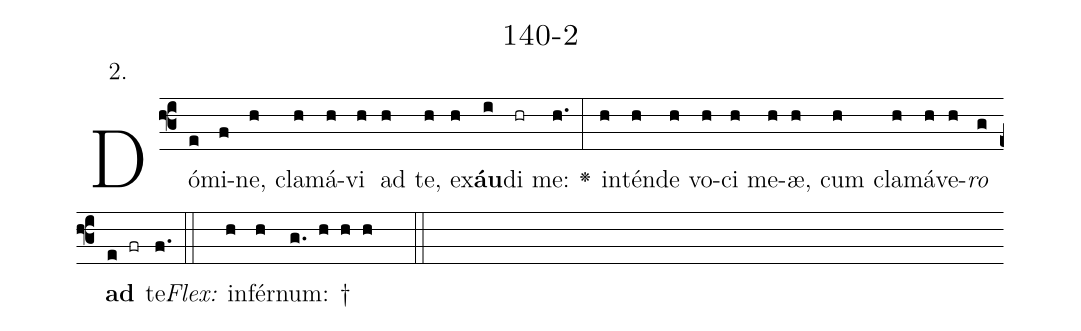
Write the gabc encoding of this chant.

name: 140-2;
annotation: 2.;
%%
(f3)Dó(e)mi(f)ne,(h) cla(h)má(h)vi(h) ad(h) te,(h) ex(h)<b>áu</b>(i)di(hr) me:(h.) <v>\greheightstar</v>(:) in(h)tén(h)de(h) vo(h)ci(h) me(h)æ,(h) cum(h) cla(h)má(h)ve(h)<i>ro</i>(g) <b>ad</b>(e fr) te.(f.) (::)
<i>Flex:</i>()  in(h)fér(h)num: †(g. h h h  ::)

%E(h) u(h) o(h) u(g) a(e) e.(f.) (::)
